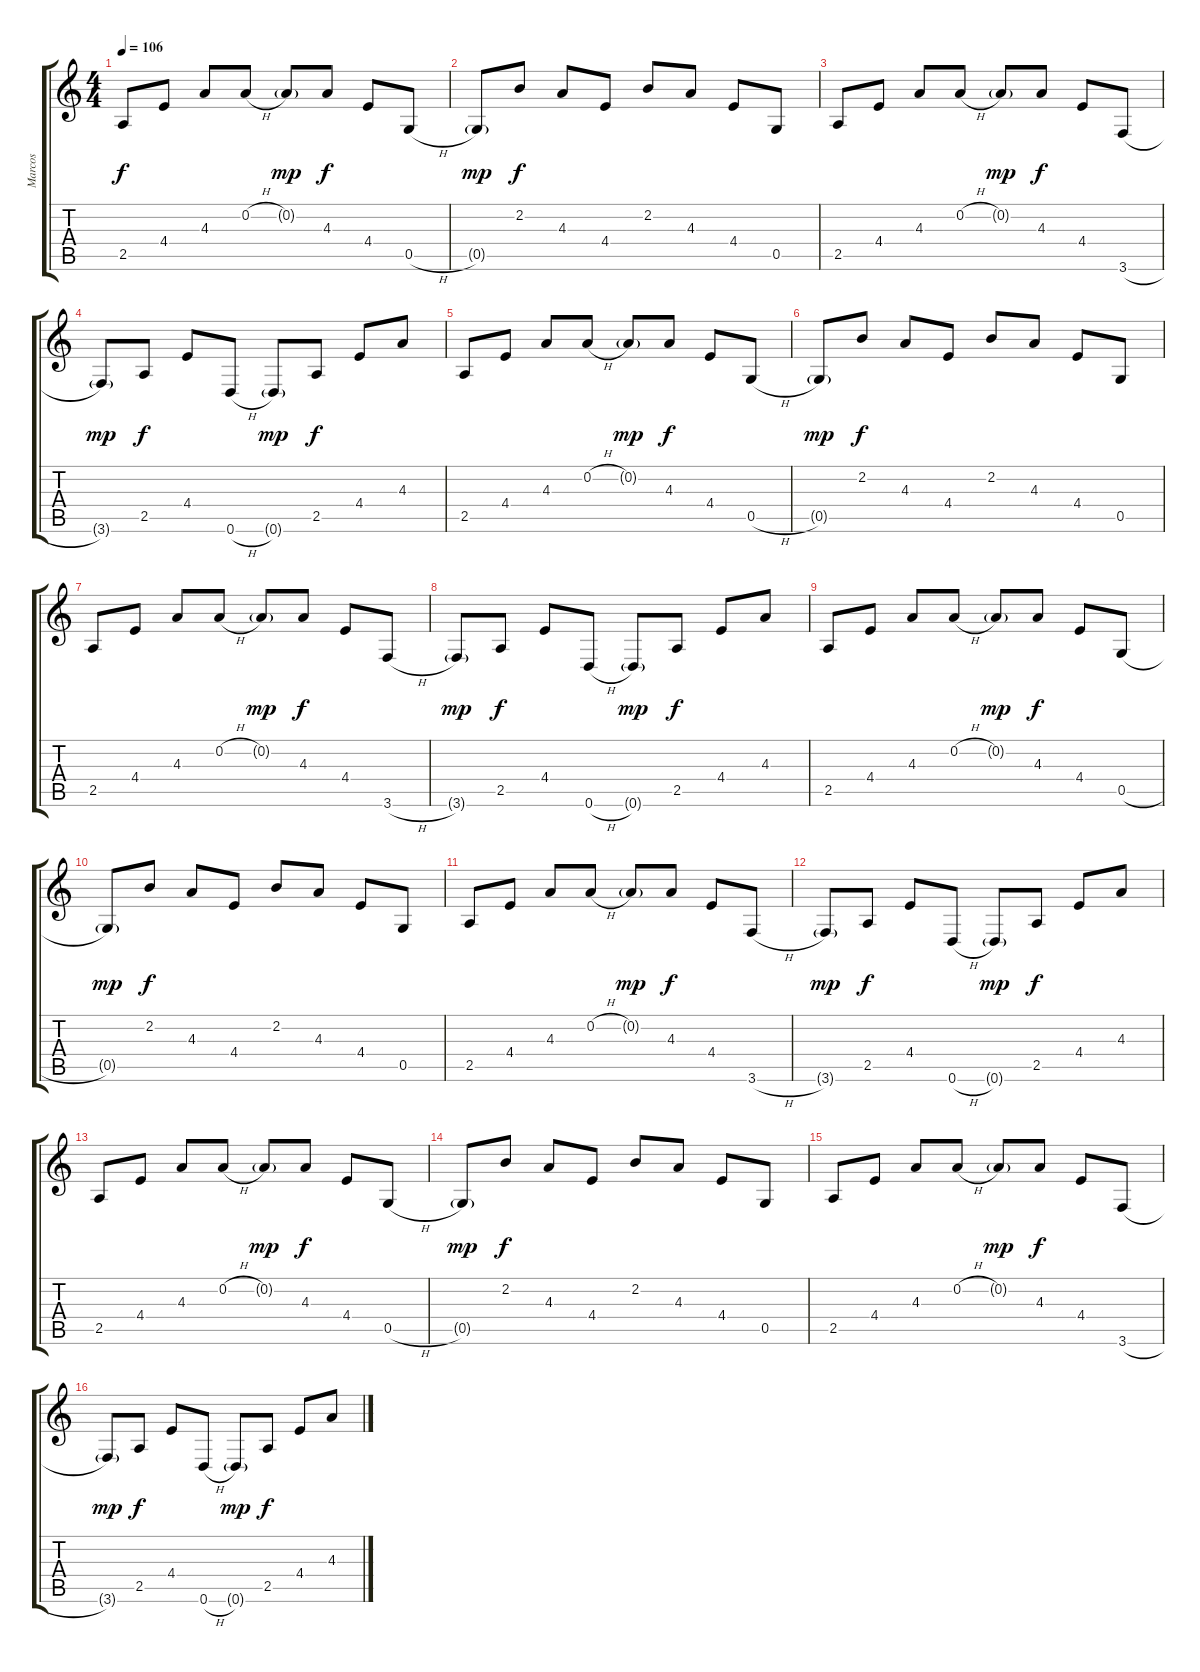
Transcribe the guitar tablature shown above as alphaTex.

\track ("Marcos" "Marcos") {instrument distortionguitar}
\staff {score tabs}
\tuning (D4 A3 F3 C3 G2 D2) {hide}
\ts (4 4)
\tempo 106
\clef g2
\ks c
2.5.8{dy f instrument distortionguitar} 4.4.8 4.3.8 0.2{h}.8 0.2{g}.8{dy mp} 4.3.8{dy f} 4.4.8 0.5{h}.8 |
0.5{g}.8{dy mp} 2.2.8{dy f} 4.3.8 4.4.8 2.2.8 4.3.8 4.4.8 0.5.8 |
2.5.8 4.4.8 4.3.8 0.2{h}.8 0.2{g}.8{dy mp} 4.3.8{dy f} 4.4.8 3.6{h}.8 |
3.6{g}.8{dy mp} 2.5.8{dy f} 4.4.8 0.6{h}.8 0.6{g}.8{dy mp} 2.5.8{dy f} 4.4.8 4.3.8 |
2.5.8 4.4.8 4.3.8 0.2{h}.8 0.2{g}.8{dy mp} 4.3.8{dy f} 4.4.8 0.5{h}.8 |
0.5{g}.8{dy mp} 2.2.8{dy f} 4.3.8 4.4.8 2.2.8 4.3.8 4.4.8 0.5.8 |
2.5.8 4.4.8 4.3.8 0.2{h}.8 0.2{g}.8{dy mp} 4.3.8{dy f} 4.4.8 3.6{h}.8 |
3.6{g}.8{dy mp} 2.5.8{dy f} 4.4.8 0.6{h}.8 0.6{g}.8{dy mp} 2.5.8{dy f} 4.4.8 4.3.8 |
2.5.8 4.4.8 4.3.8 0.2{h}.8 0.2{g}.8{dy mp} 4.3.8{dy f} 4.4.8 0.5{h}.8 |
0.5{g}.8{dy mp} 2.2.8{dy f} 4.3.8 4.4.8 2.2.8 4.3.8 4.4.8 0.5.8 |
2.5.8 4.4.8 4.3.8 0.2{h}.8 0.2{g}.8{dy mp} 4.3.8{dy f} 4.4.8 3.6{h}.8 |
3.6{g}.8{dy mp} 2.5.8{dy f} 4.4.8 0.6{h}.8 0.6{g}.8{dy mp} 2.5.8{dy f} 4.4.8 4.3.8 |
2.5.8 4.4.8 4.3.8 0.2{h}.8 0.2{g}.8{dy mp} 4.3.8{dy f} 4.4.8 0.5{h}.8 |
0.5{g}.8{dy mp} 2.2.8{dy f} 4.3.8 4.4.8 2.2.8 4.3.8 4.4.8 0.5.8 |
2.5.8 4.4.8 4.3.8 0.2{h}.8 0.2{g}.8{dy mp} 4.3.8{dy f} 4.4.8 3.6{h}.8 |
3.6{g}.8{dy mp} 2.5.8{dy f} 4.4.8 0.6{h}.8 0.6{g}.8{dy mp} 2.5.8{dy f} 4.4.8 4.3.8
